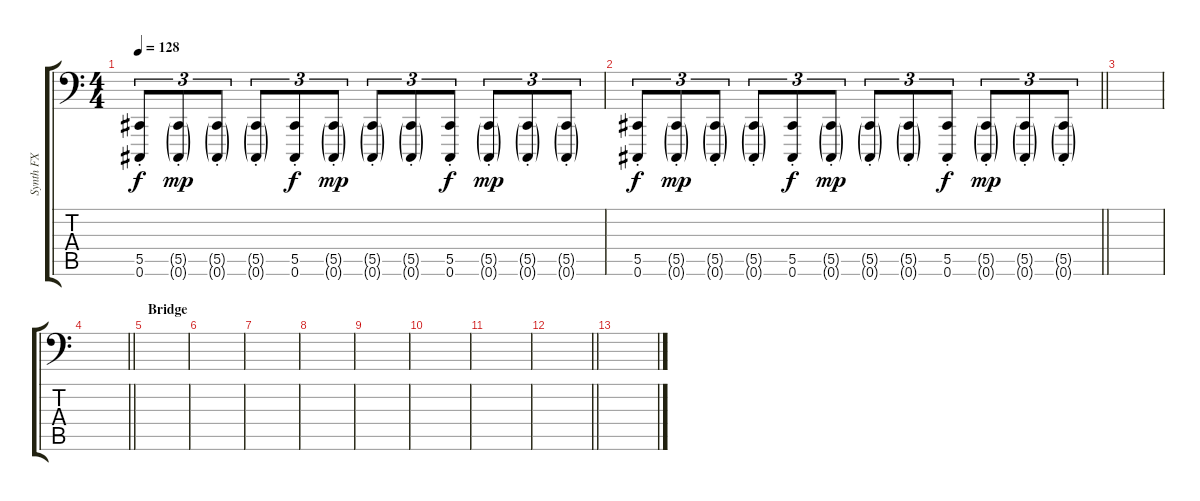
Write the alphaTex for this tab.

\track ("Synth FX" "Synth FX") {instrument lead2sawtooth}
\staff {score tabs}
\tuning (Eb3 Bb2 Gb2 Db2 Ab1 Db1) {hide}
\ts (4 4)
\tempo 128
\clef f4
\ks c
(5.5{st} 0.6{st}).8{tu (3 2) dy f} (5.5{g st} 0.6{g st}).8{tu (3 2) dy mp} (5.5{g st} 0.6{g st}).8{tu (3 2)} (5.5{g st} 0.6{g st}).8{tu (3 2)} (5.5{st} 0.6{st}).8{tu (3 2) dy f} (5.5{g st} 0.6{g st}).8{tu (3 2) dy mp} (5.5{g st} 0.6{g st}).8{tu (3 2)} (5.5{g st} 0.6{g st}).8{tu (3 2)} (5.5{st} 0.6{st}).8{tu (3 2) dy f} (5.5{g st} 0.6{g st}).8{tu (3 2) dy mp} (5.5{g st} 0.6{g st}).8{tu (3 2)} (5.5{g st} 0.6{g st}).8{tu (3 2)} |
\barLineRight lightlight
(5.5{st} 0.6{st}).8{tu (3 2) dy f} (5.5{g st} 0.6{g st}).8{tu (3 2) dy mp} (5.5{g st} 0.6{g st}).8{tu (3 2)} (5.5{g st} 0.6{g st}).8{tu (3 2)} (5.5{st} 0.6{st}).8{tu (3 2) dy f} (5.5{g st} 0.6{g st}).8{tu (3 2) dy mp} (5.5{g st} 0.6{g st}).8{tu (3 2)} (5.5{g st} 0.6{g st}).8{tu (3 2)} (5.5{st} 0.6{st}).8{tu (3 2) dy f} (5.5{g st} 0.6{g st}).8{tu (3 2) dy mp} (5.5{g st} 0.6{g st}).8{tu (3 2)} (5.5{g st} 0.6{g st}).8{tu (3 2)} |
\section ("" "")
|
\barLineRight lightlight
|
\section ("" "Bridge")
|
|
|
|
|
|
|
\barLineRight lightlight
|
\section ("" "")
